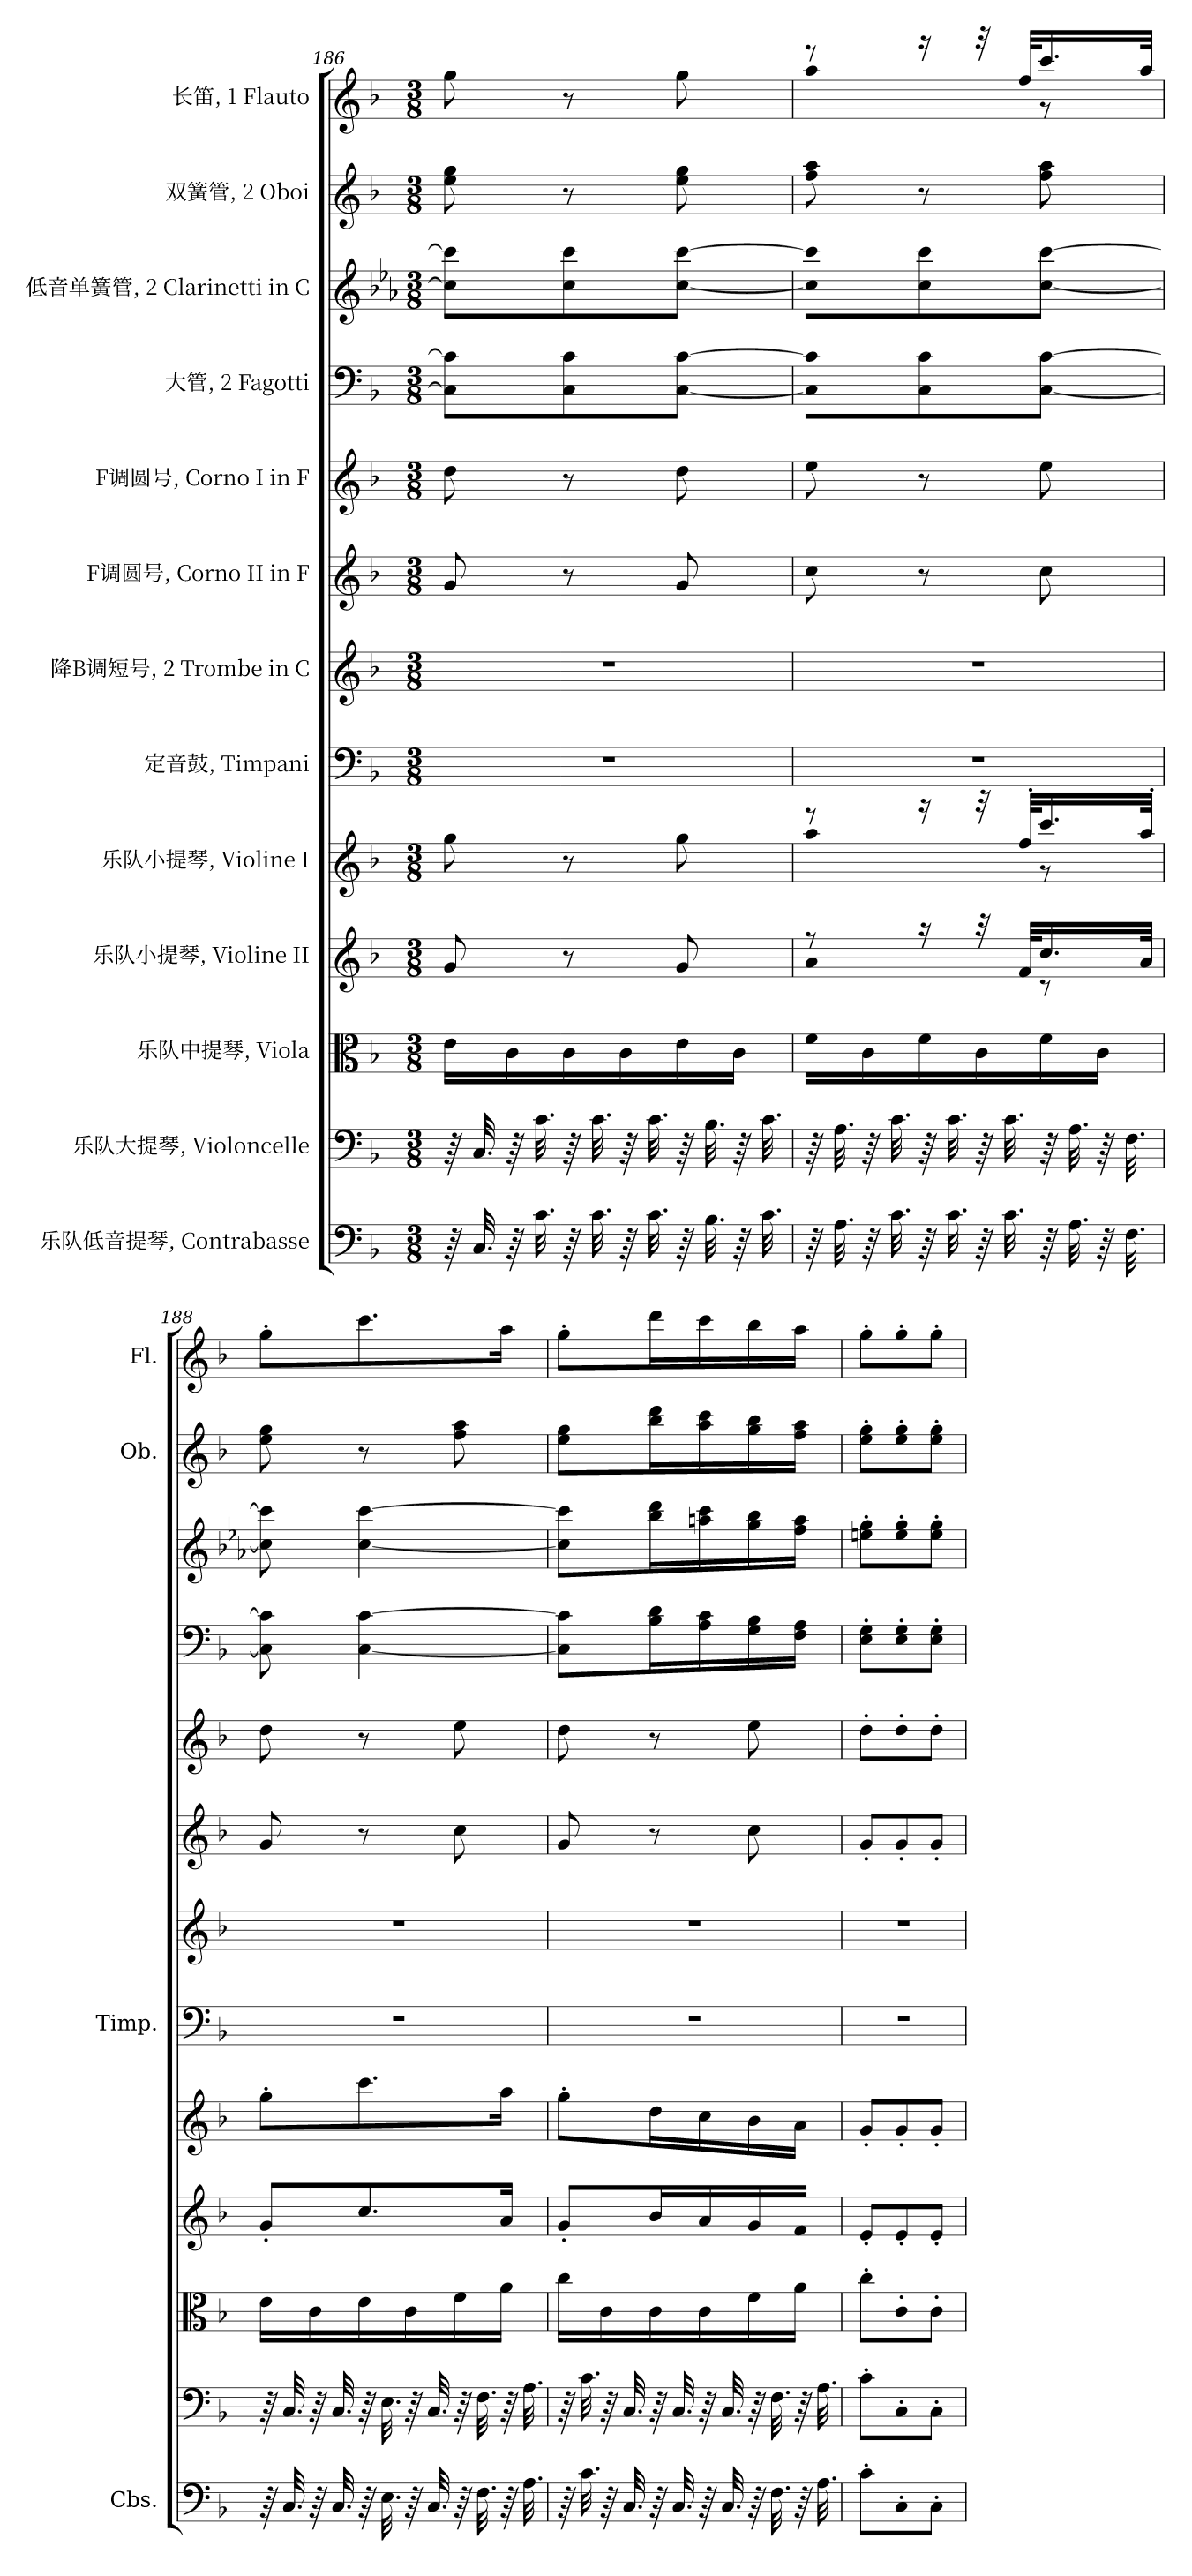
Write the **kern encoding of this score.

**kern	**kern	**kern	**kern	**kern	**kern	**kern	**kern	**kern	**kern	**kern	**kern	**kern
*part13	*part12	*part11	*part10	*part9	*part8	*part7	*part6	*part5	*part4	*part3	*part2	*part1
*staff13	*staff12	*staff11	*staff10	*staff9	*staff8	*staff7	*staff6	*staff5	*staff4	*staff3	*staff2	*staff1
*I"乐队低音提琴, Contrabasse	*I"乐队大提琴, Violoncelle	*I"乐队中提琴, Viola	*I"乐队小提琴, Violine II	*I"乐队小提琴, Violine I	*I"定音鼓, Timpani	*I"降B调短号, 2 Trombe in C	*I"F调圆号, Corno II in F	*I"F调圆号, Corno I in F	*I"大管, 2 Fagotti	*I"低音单簧管, 2 Clarinetti in C	*I"双簧管, 2 Oboi	*I"长笛, 1 Flauto
*I'Cbs.	*	*	*	*	*I'Timp.	*	*	*	*	*	*I'Ob.	*I'Fl.
*clefF4	*clefF4	*clefC3	*clefG2	*clefG2	*clefF4	*clefG2	*clefG2	*clefG2	*clefF4	*clefG2	*clefG2	*clefG2
*ITrd7c12	*	*	*	*	*	*ITrd1c2	*ITrd4c7	*ITrd4c7	*	*ITrd8c14	*	*
*k[b-]	*k[b-]	*k[b-]	*k[b-]	*k[b-]	*k[b-]	*k[b-e-a-]	*k[b-e-]	*k[b-e-]	*k[b-]	*k[b-e-a-]	*k[b-]	*k[b-]
*M3/8	*M3/8	*M3/8	*M3/8	*M3/8	*M3/8	*M3/8	*M3/8	*M3/8	*M3/8	*M3/8	*M3/8	*M3/8
=186	=186	=186	=186	=186	=186	=186	=186	=186	=186	=186	=186	=186
64r	64r	16e\LL	8g/	8gg\	4.r	4.r	8c/	8g\	8C\] 8c\]L	8c\] 8cc\]L	8ee\ 8gg\	8gg\
32.CC/	32.C/	.	.	.	.	.	.	.	.	.	.	.
64r	64r	16c\	.	.	.	.	.	.	.	.	.	.
32.C\	32.c\	.	.	.	.	.	.	.	.	.	.	.
64r	64r	16c\	8r	8r	.	.	8r	8r	8C\ 8c\	8c\ 8cc\	8r	8r
32.C\	32.c\	.	.	.	.	.	.	.	.	.	.	.
64r	64r	16c\	.	.	.	.	.	.	.	.	.	.
32.C\	32.c\	.	.	.	.	.	.	.	.	.	.	.
64r	64r	16e\	8g/	8gg\	.	.	8c/	8g\	[8C\ [8c\J	[8c\ [8cc\J	8ee\ 8gg\	8gg\
32.BB-\	32.B-\	.	.	.	.	.	.	.	.	.	.	.
64r	64r	16c\JJ	.	.	.	.	.	.	.	.	.	.
32.C\	32.c\	.	.	.	.	.	.	.	.	.	.	.
!!LO:PB:g=z
=187	=187	=187	=187	=187	=187	=187	=187	=187	=187	=187	=187	=187
*	*	*	*^	*^	*	*	*	*	*	*	*	*^
64r	64r	16f\LL	8r	4a\	8r	4aa\	4.r	4.r	8f\	8a\	8C\] 8c\]L	8c\] 8cc\]L	8ff\ 8aa\	8r	4aa\
32.AA\	32.A\	.	.	.	.	.	.	.	.	.	.	.	.	.	.
64r	64r	16c\	.	.	.	.	.	.	.	.	.	.	.	.	.
32.C\	32.c\	.	.	.	.	.	.	.	.	.	.	.	.	.	.
64r	64r	16f\	16r	.	16r	.	.	.	8r	8r	8C\ 8c\	8c\ 8cc\	8r	16r	.
32.C\	32.c\	.	.	.	.	.	.	.	.	.	.	.	.	.	.
64r	64r	16c\	32r	.	32r	.	.	.	.	.	.	.	.	32r	.
32.C\	32.c\	.	.	.	.	.	.	.	.	.	.	.	.	.	.
.	.	.	32f/KLL	.	32ff'/KLL	.	.	.	.	.	.	.	.	32ff/KLL	.
64r	64r	16f\	16.cc/	8r	16.ccc/	8r	.	.	8f\	8a\	[8C\ [8c\J	[8c\ [8cc\J	8ff\ 8aa\	16.ccc/	8r
32.AA\	32.A\	.	.	.	.	.	.	.	.	.	.	.	.	.	.
64r	64r	16c\JJ	.	.	.	.	.	.	.	.	.	.	.	.	.
32.FF\	32.F\	.	.	.	.	.	.	.	.	.	.	.	.	.	.
.	.	.	32a/JJk	.	32aa'/JJk	.	.	.	.	.	.	.	.	32aa/JJk	.
*	*	*	*v	*v	*	*	*	*	*	*	*	*	*	*v	*v
*	*	*	*	*v	*v	*	*	*	*	*	*	*	*
=188	=188	=188	=188	=188	=188	=188	=188	=188	=188	=188	=188	=188
*	*	*	*	*	*	*	*	*	*	*	*	*MM42
64r	64r	16e\LL	8g'/L	8gg'\L	4.r	4.r	8c/	8g\	8C\] 8c\]	8c\] 8cc\]	8ee\ 8gg\	8gg'\L
32.CC/	32.C/	.	.	.	.	.	.	.	.	.	.	.
64r	64r	16c\	.	.	.	.	.	.	.	.	.	.
32.CC/	32.C/	.	.	.	.	.	.	.	.	.	.	.
*	*	*	*	*	*	*	*	*	*	*	*	*MM46
64r	64r	16e\	8.cc/	8.ccc\	.	.	8r	8r	[4C\ [4c\	[4c\ [4cc\	8r	8.ccc\
32.EE\	32.E\	.	.	.	.	.	.	.	.	.	.	.
64r	64r	16c\	.	.	.	.	.	.	.	.	.	.
32.CC/	32.C/	.	.	.	.	.	.	.	.	.	.	.
64r	64r	16f\	.	.	.	.	8f\	8a\	.	.	8ff\ 8aa\	.
32.FF\	32.F\	.	.	.	.	.	.	.	.	.	.	.
64r	64r	16a\JJ	16a/Jk	16aa\Jk	.	.	.	.	.	.	.	16aa\Jk
32.AA\	32.A\	.	.	.	.	.	.	.	.	.	.	.
!!LO:PB:g=z
=189	=189	=189	=189	=189	=189	=189	=189	=189	=189	=189	=189	=189
*	*	*	*	*	*	*	*	*	*	*	*	*MM42
64r	64r	16cc\LL	8g'/L	8gg'\L	4.r	4.r	8c/	8g\	8C\] 8c\]L	8c\] 8cc\]L	8ee\ 8gg\L	8gg'\L
32.C\	32.c\	.	.	.	.	.	.	.	.	.	.	.
64r	64r	16c\	.	.	.	.	.	.	.	.	.	.
32.CC/	32.C/	.	.	.	.	.	.	.	.	.	.	.
*	*	*	*	*	*	*	*	*	*	*	*	*MM46
64r	64r	16c\	16b-/L	16dd\L	.	.	8r	8r	16B-\ 16d\L	16b-\ 16dd\L	16bb-\ 16ddd\L	16ddd\L
32.CC/	32.C/	.	.	.	.	.	.	.	.	.	.	.
64r	64r	16c\	16a/	16cc\	.	.	.	.	16A\ 16c\	16an\ 16cc\	16aa\ 16ccc\	16ccc\
32.CC/	32.C/	.	.	.	.	.	.	.	.	.	.	.
64r	64r	16f\	16g/	16b-\	.	.	8f\	8a\	16G\ 16B-\	16g\ 16b-\	16gg\ 16bb-\	16bb-\
32.FF\	32.F\	.	.	.	.	.	.	.	.	.	.	.
64r	64r	16a\JJ	16f/JJ	16a\JJ	.	.	.	.	16F\ 16A\JJ	16f\ 16a\JJ	16ff\ 16aa\JJ	16aa\JJ
32.AA\	32.A\	.	.	.	.	.	.	.	.	.	.	.
=190	=190	=190	=190	=190	=190	=190	=190	=190	=190	=190	=190	=190
*	*	*	*	*	*	*	*	*	*	*	*	*MM44
8C'\L	8c'\L	8cc'\L	8e'/L	8g'/L	4.r	4.r	8c'/L	8g'\L	8E\' 8G\'L	8en\' 8g\'L	8ee\' 8gg\'L	8gg'\L
8CC'\	8C'\	8c'\	8e'/	8g'/	.	.	8c'/	8g'\	8E\' 8G\'	8e\' 8g\'	8ee\' 8gg\'	8gg'\
8CC'\J	8C'\J	8c'\J	8e'/J	8g'/J	.	.	8c'/J	8g'\J	8E\' 8G\'J	8e\' 8g\'J	8ee\' 8gg\'J	8gg'\J
=	=	=	=	=	=	=	=	=	=	=	=	=
*-	*-	*-	*-	*-	*-	*-	*-	*-	*-	*-	*-	*-
